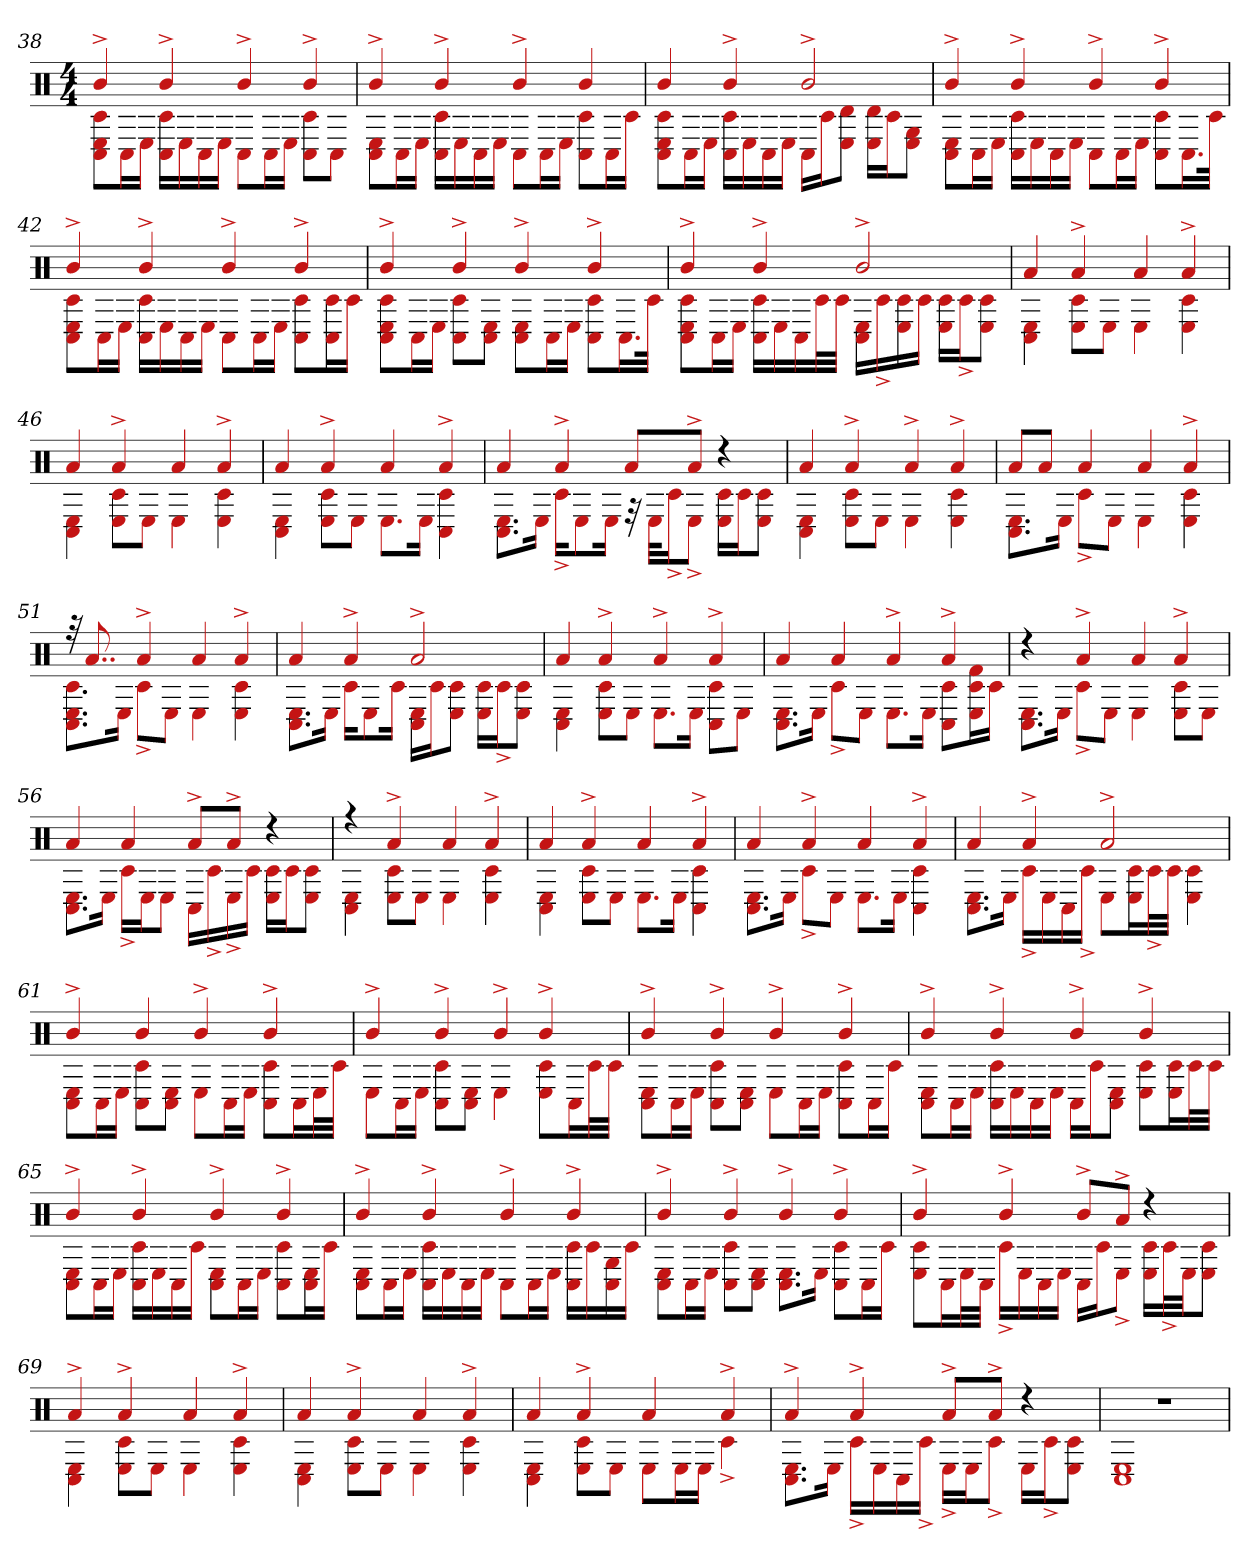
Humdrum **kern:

**kern
*part1
*staff1
*clefX
*k[]
*M4/4
=38
*^
4b^	8c# 8C# 8EL
.	16C#L
.	16EJJ
4b^	16C# 16c#LL
.	16E
.	16C#
.	16EJJ
4b^	8C#L
.	16C#L
.	16EJJ
4b^	8C# 8c#L
.	8C#J
=39	=39
4b^	8C# 8EL
.	16C#L
.	16EJJ
4b^	16C# 16c#LL
.	16E
.	16C#
.	16EJJ
4b^	8C#L
.	16C#L
.	16EJJ
4b	8C# 8c#L
.	16C#L
.	16c#JJ
=40	=40
4b	8C# 8E 8c#L
.	16C#L
.	16EJJ
4b^	16C# 16c#LL
.	16E
.	16C#
.	16EJJ
2b^	16C#LL
.	16c#J
.	8d 8EJ
.	16E 16dLL
.	16c#J
.	8G 8EJ
=41	=41
4b^	8C# 8EL
.	16C#L
.	16EJJ
4b^	16C# 16c#LL
.	16E
.	16C#
.	16EJJ
4b^	8C#L
.	16C#L
.	16EJJ
4b^	8C# 8c#L
.	16.C#L
.	32c#JJk
=42	=42
4b^	8c# 8C# 8EL
.	16C#L
.	16EJJ
4b^	16C# 16c#LL
.	16E
.	16C#
.	16EJJ
4b^	8C#L
.	16C#L
.	16EJJ
4b^	8C# 8c#L
.	16C# 16c#L
.	16c#JJ
=43	=43
4b^	8C# 8c# 8EL
.	16C#L
.	16EJJ
4b^	8C# 8c#L
.	8E 8C#J
4b^	8E 8C#L
.	16C#L
.	16EJJ
4b^	8C# 8c#L
.	16.C#L
.	32c#JJk
=44	=44
4b^	8C# 8c# 8EL
.	16C#L
.	16EJJ
4b^	16c# 16C#LL
.	16E
.	16C#
.	32c#L
.	32c#JJJ
2b^	16C# 16ELL
.	16c#^
.	16E 16c#
.	16c#JJ
.	16E 16c#LL
.	16c#^J
.	8c# 8EJ
=45	=45
4a	4C# 4E
4a^	8E 8c#L
.	8EJ
4a	4E
4a^	4E 4c#
=46	=46
4a	4C# 4E
4a^	8E 8c#L
.	8EJ
4a	4E
4a^	4E 4c#
=47	=47
4a	4C# 4E
4a^	8E 8c#L
.	8EJ
4a	8.EL
.	16EJk
4a^	4c# 4C#
=48	=48
4a	8.C# 8.EL
.	16EJk
4a^	16c#^KL
.	8E
.	16EJk
8aL	32r
.	32EKLL
.	16c#^J
8a^J	8E^J
4r	16E 16c#LL
.	16c#J
.	8c# 8EJ
=49	=49
4a	4C# 4E
4a^	8E 8c#L
.	8EJ
4a^	4E
4a^	4E 4c#
=50	=50
8aL	8.C# 8.EL
8aJ	.
.	16EJk
4a	8c#^L
.	8EJ
4a	4E
4a^	4E 4c#
=51	=51
32r	8.c# 8.C# 8.EL
8..a	.
.	16EJk
4a^	8c#^L
.	8EJ
4a	4E
4a^	4E 4c#
=52	=52
4a	8.C# 8.EL
.	16EJk
4a^	16c#KL
.	8E
.	16c#Jk
2a^	16C# 16ELL
.	16c#J
.	8E 8c#J
.	16E 16c#LL
.	16c#^J
.	8E 8c#J
=53	=53
4a	4E 4C#
4a^	8E 8c#L
.	8EJ
4a^	8.EL
.	16EJk
4a^	8c# 8C#L
.	8EJ
=54	=54
4a	8.C# 8.EL
.	16EJk
4a	8c#^L
.	8EJ
4a^	8.EL
.	16EJk
4a^	8c# 8C#L
.	16E 16f# 16c#L
.	16c#JJ
=55	=55
4r	8.E 8.C#L
.	16EJk
4a^	8c#^L
.	8EJ
4a	4E
4a^	8E 8c#L
.	8EJ
=56	=56
4a	8.C# 8.EL
.	16EJk
4a	16c#^LL
.	16EJ
.	8EJ
8a^L	16C#LL
.	16c#^
8a^J	16E^
.	16c#JJ
4r	16E 16c#LL
.	16c#J
.	8E 8c#J
=57	=57
4r	4E 4C#
4a^	8E 8c#L
.	8EJ
4a	4E
4a^	4E 4c#
=58	=58
4a	4E 4C#
4a^	8E 8c#L
.	8EJ
4a	8.EL
.	16EJk
4a^	4c# 4C#
=59	=59
4a	8.C# 8.EL
.	16EJk
4a^	8c#^L
.	8EJ
4a	8.EL
.	16EJk
4a^	4c# 4C#
=60	=60
4a	8.C# 8.EL
.	16EJk
4a^	16c#^LL
.	16E
.	16C#
.	16c#^JJ
2a^	8EL
.	16E 16c#L
.	32c#^L
.	32c#JJJ
.	4E 4c#
=61	=61
4b^	8E 8C#L
.	16C#L
.	16EJJ
4b	8C# 8c#L
.	8E 8C#J
4b^	8EL
.	16C#L
.	16EJJ
4b^	8C# 8c#L
.	16C#L
.	32EL
.	32c#JJJ
=62	=62
4b^	8EL
.	16C#L
.	16EJJ
4b^	8C# 8c#L
.	8E 8C#J
4b^	4E
4b^	8E 8c#L
.	16C#L
.	32c#L
.	32c#JJJ
=63	=63
4b^	8C# 8EL
.	16C#L
.	16EJJ
4b^	8C# 8c#L
.	8E 8C#J
4b^	8EL
.	16C#L
.	16EJJ
4b^	8C# 8c#L
.	16C#L
.	16c#JJ
=64	=64
4b^	8C# 8EL
.	16C#L
.	16EJJ
4b^	16C# 16c#LL
.	16E
.	16C#
.	16EJJ
4b^	16C#LL
.	16c#J
.	8C# 8EJ
4b^	8E 8c#L
.	16c# 16EL
.	32c#L
.	32c#JJJ
=65	=65
4b^	8C# 8EL
.	16C#L
.	16EJJ
4b^	16c# 16C#LL
.	16E
.	16C#
.	16c#JJ
4b^	8C# 8EL
.	16C#L
.	16EJJ
4b^	8C# 8c#L
.	16E 16C#L
.	16c#JJ
=66	=66
4b^	8C# 8EL
.	16C#L
.	16EJJ
4b^	16C# 16c#LL
.	16E
.	16C#
.	16EJJ
4b^	8C#L
.	16C#L
.	16EJJ
4b^	16c# 16C#LL
.	16c#
.	16C# 16G
.	16c#JJ
=67	=67
4b^	8C# 8EL
.	16C#L
.	16EJJ
4b^	8C# 8c#L
.	8E 8C#J
4b^	8.E 8.C#L
.	16EJk
4b^	8C# 8c#L
.	16C#L
.	16c#JJ
=68	=68
4b^	8c# 8EL
.	16C#L
.	32EL
.	32C#JJJ
4b^	16c#^LL
.	16E
.	16C#
.	16EJJ
8b^L	16C#LL
.	16c#J
8a^J	8E^J
4r	16E 16c#LL
.	32c#^L
.	32EJJ
.	8c# 8EJ
=69	=69
4a^	4C# 4E
4a^	8E 8c#L
.	8EJ
4a	4E
4a^	4E 4c#
=70	=70
4a	4C# 4E
4a^	8E 8c#L
.	8EJ
4a	4E
4a^	4E 4c#
=71	=71
4a	4C# 4E
4a^	8E 8c#L
.	8EJ
4a	8EL
.	16EL
.	16EJJ
4a^	4c#^
=72	=72
4a^	8.C# 8.EL
.	16EJk
4a^	16c#^LL
.	16E
.	16C#
.	16c#^JJ
8a^L	16E^LL
.	16EJ
8a^J	8c#^J
4r	16ELL
.	16c#^J
.	8E 8c#J
=73	=73
1r	1E 1C#
*v	*v
=
*-
